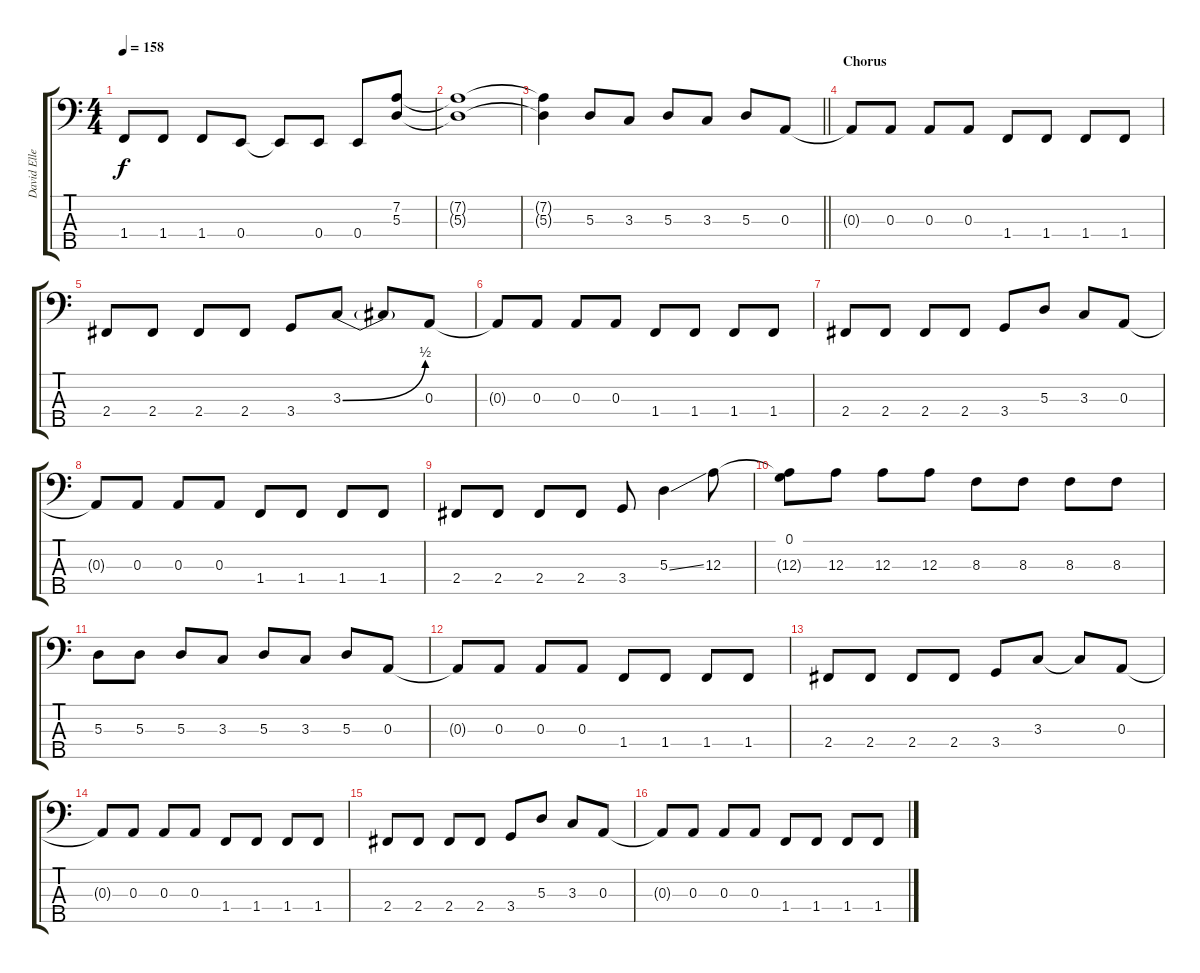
\track ("David Ellefson" "David Elle") {instrument electricbasspick}
\staff {score tabs}
\tuning (G2 D2 A1 E1 B0) {hide}
\ts (4 4)
\tempo 158
\clef f4
\ks c
1.4{t}.8{dy f} 1.4.8 1.4.8 0.4.8 0.4{t}.8 0.4.8 0.4.8 (7.2 5.3).8 |
(7.2{t} 5.3{t}).1 |
\barLineRight lightlight
(7.2{t} 5.3{t}).4 5.3.8 3.3.8 5.3.8 3.3.8 5.3.8 0.3.8 |
\section ("" "Chorus")
0.3{t}.8 0.3.8 0.3.8 0.3.8 1.4.8 1.4.8 1.4.8 1.4.8 |
2.4.8 2.4.8 2.4.8 2.4.8 3.4.8 3.3{be (bend 0 0 60 2)}.8 3.3{t}.8 0.3.8 |
0.3{t}.8 0.3.8 0.3.8 0.3.8 1.4.8 1.4.8 1.4.8 1.4.8 |
2.4.8 2.4.8 2.4.8 2.4.8 3.4.8 5.3.8 3.3.8 0.3.8 |
0.3{t}.8 0.3.8 0.3.8 0.3.8 1.4.8 1.4.8 1.4.8 1.4.8 |
2.4.8 2.4.8 2.4.8 2.4.8 3.4.8 5.3{ss}.4 12.3.8 |
(0.1 12.3{t}).8 12.3.8 12.3.8 12.3.8 8.3.8 8.3.8 8.3.8 8.3.8 |
5.3.8 5.3.8 5.3.8 3.3.8 5.3.8 3.3.8 5.3.8 0.3.8 |
0.3{t}.8 0.3.8 0.3.8 0.3.8 1.4.8 1.4.8 1.4.8 1.4.8 |
2.4.8 2.4.8 2.4.8 2.4.8 3.4.8 3.3.8 3.3{t}.8 0.3.8 |
0.3{t}.8 0.3.8 0.3.8 0.3.8 1.4.8 1.4.8 1.4.8 1.4.8 |
2.4.8 2.4.8 2.4.8 2.4.8 3.4.8 5.3.8 3.3.8 0.3.8 |
0.3{t}.8 0.3.8 0.3.8 0.3.8 1.4.8 1.4.8 1.4.8 1.4.8
